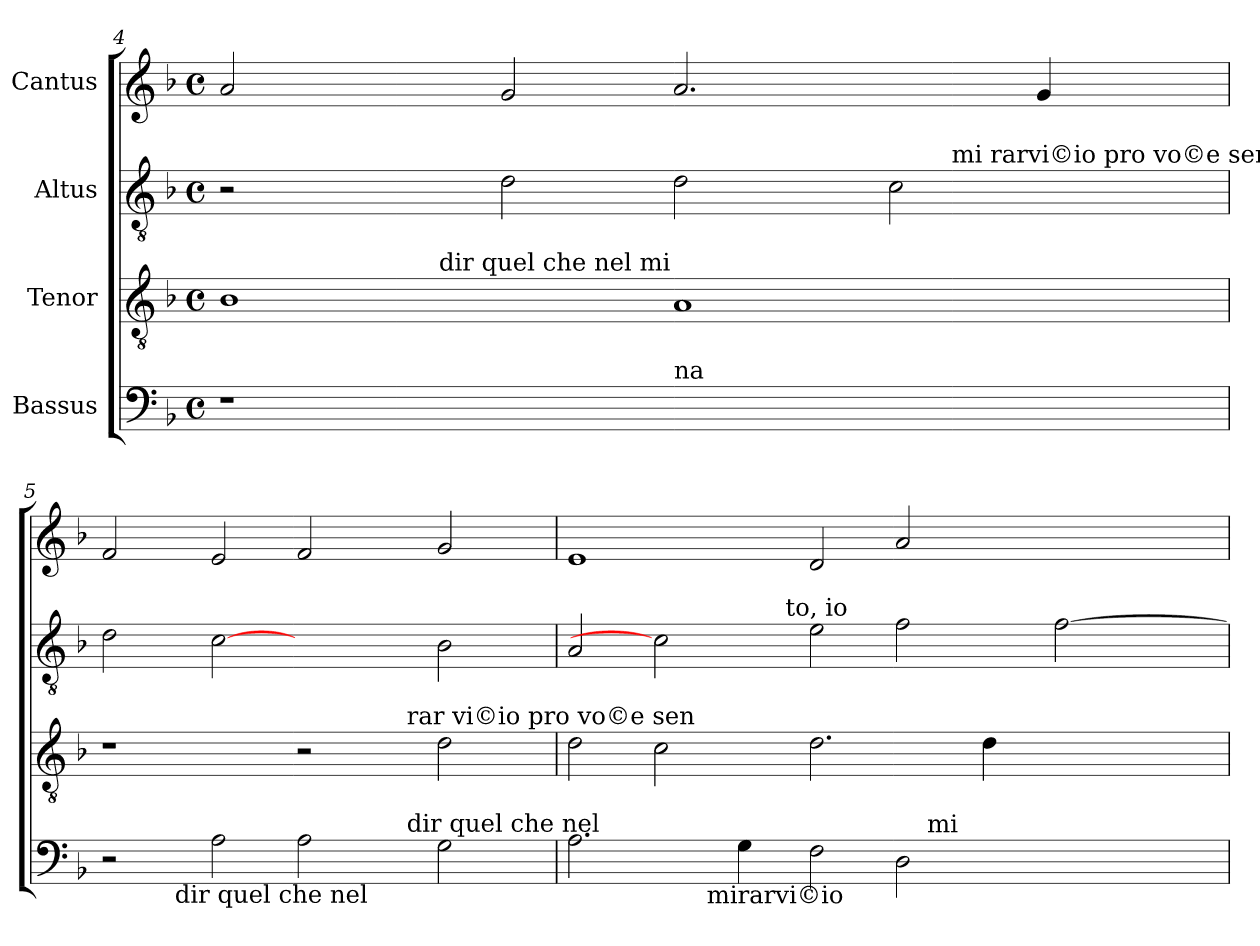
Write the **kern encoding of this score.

**kern	**kern	**kern	**kern
*part4	*part3	*part2	*part1
*staff4	*staff3	*staff2	*staff1
*I"Bassus	*I"Tenor	*I"Altus	*I"Cantus
*clefF4	*clefGv2	*clefGv2	*clefG2
*ITrd7c12	*	*	*
*k[b-]	*k[b-]	*k[b-]	*k[b-]
*F:	*F:	*F:	*F:
*M4/4	*M4/4	*M4/4	*M4/4
*met(c)	*met(c)	*met(c)	*met(c)
=4	=4	=4	=4
*	*^	*^	*
1r	1B-	4ryy	2r	1ryy	2a/
.	.	8ryy	.	.	.
.	.	32ryy	.	.	.
!	!	!LO:TX:a:t=dir quel che nel mi	!	!	!
.	.	1ryy	.	.	.
.	.	.	2d\	.	2g/
!LO:TX:a:t=na	!	!	!	!	!
1ryy	1A	.	2d\	2ryy	2.a/
.	.	2ryy	.	.	.
.	.	.	2c\	16.ryy	.
!	!	!	!	!LO:TX:a:t=mi rarvi©io pro vo©e sen	!
.	.	.	.	4ryy	.
.	.	.	.	.	4g/
.	.	.	.	8ryy	.
.	.	16.ryy	.	.	.
.	.	.	.	32ryy	.
*	*	*	*v	*v	*
=5	=5	=5	=5	=5
*^	*	*	*	*
*	*^	*	*	*	*
2r	4.ryy	1ryy	1r	1ryy	2d\	2f/
!	!LO:TX:b:t=dir quel che nel	!	!	!	!	!
.	1ryy	.	.	.	.	.
2AA\	.	.	.	.	[2c	2e/
2AA\	.	4ryy	2r	4ryy	2ryy	2f/
.	.	8ryy	.	8ryy	.	.
.	2ryy	32ryy	.	32ryy	.	.
!	!	!	!	!LO:TX:a:t=rar vi©io pro vo©e sen	!	!
!	!	!LO:TX:a:t=dir quel che nel	!	!	!	!
.	.	2ryy	.	2ryy	.	.
2GG\	.	.	2d\	.	2B-\	2g/
.	8ryy	.	.	.	.	.
.	.	16.ryy	.	16.ryy	.	.
*	*	*	*v	*v	*	*
=6	=6	=6	=6	=6	=6
*	*	*	*	*^	*
2.AA\	2ryy	1ryy	2d\	2A/	2...ryy	1e
.	8ryy	.	2c\	2c]	.	.
.	32ryy	.	.	.	.	.
!	!LO:TX:b:t=mirarvi©io	!	!	!	!	!
.	1ryy	.	.	.	.	.
4GG\	.	.	.	.	.	.
!	!	!	!	!	!LO:TX:a:t=to, io	!
.	.	.	.	.	1ryy	.
2FF\	.	2ryy	2.d\	2e\	.	2d/
2DD\	.	16.ryy	.	2f\	.	2a/
!	!	!LO:TX:a:t=mi	!	!	!	!
.	.	2ryy	.	.	.	.
.	2ryy	.	.	.	.	.
.	.	.	4d\	.	.	.
.	.	.	.	.	2ryy	.
2ryy	.	.	2ryy	[<2f\	.	2ryy
.	.	4ryy	.	.	.	.
.	4ryy	.	.	.	.	.
.	.	8ryy	.	.	.	.
.	16.ryy	.	.	.	.	.
.	.	.	.	.	16ryy	.
.	.	32ryy	.	.	.	.
*v	*v	*v	*	*v	*v	*
=	=	=	=
*-	*-	*-	*-
